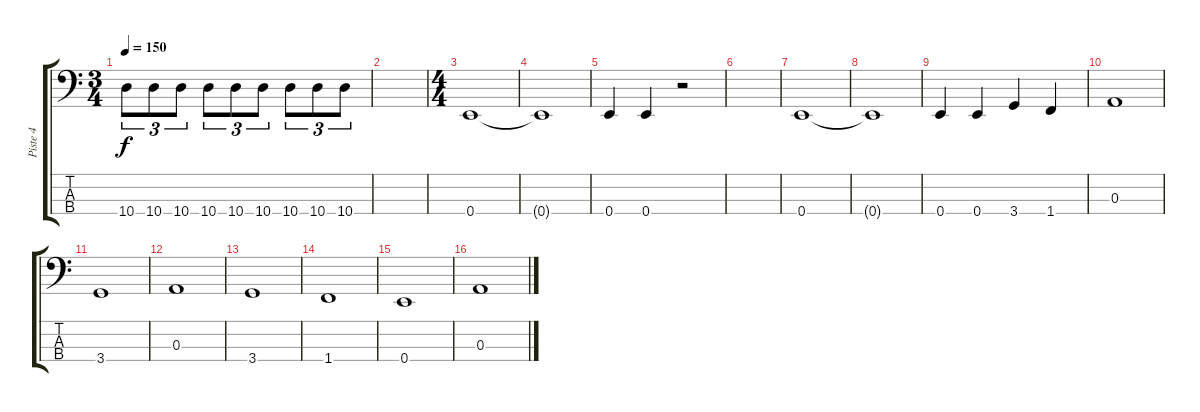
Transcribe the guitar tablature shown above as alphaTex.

\track ("Piste 4" "Piste 4") {instrument electricbassfinger}
\staff {score tabs}
\tuning (G2 D2 A1 E1) {hide}
\ts (3 4)
\tempo 150
\clef f4
\ks c
10.4.8{tu (3 2) dy f} 10.4.8{tu (3 2)} 10.4.8{tu (3 2)} 10.4.8{tu (3 2)} 10.4.8{tu (3 2)} 10.4.8{tu (3 2)} 10.4.8{tu (3 2)} 10.4.8{tu (3 2)} 10.4.8{tu (3 2)} |
|
\ts (4 4)
0.4.1 |
0.4{t}.1 |
0.4.4 0.4.4 r.2 |
|
0.4.1 |
0.4{t}.1 |
0.4.4 0.4.4 3.4.4 1.4.4 |
0.3.1 |
3.4.1 |
0.3.1 |
3.4.1 |
1.4.1 |
0.4.1 |
0.3.1
